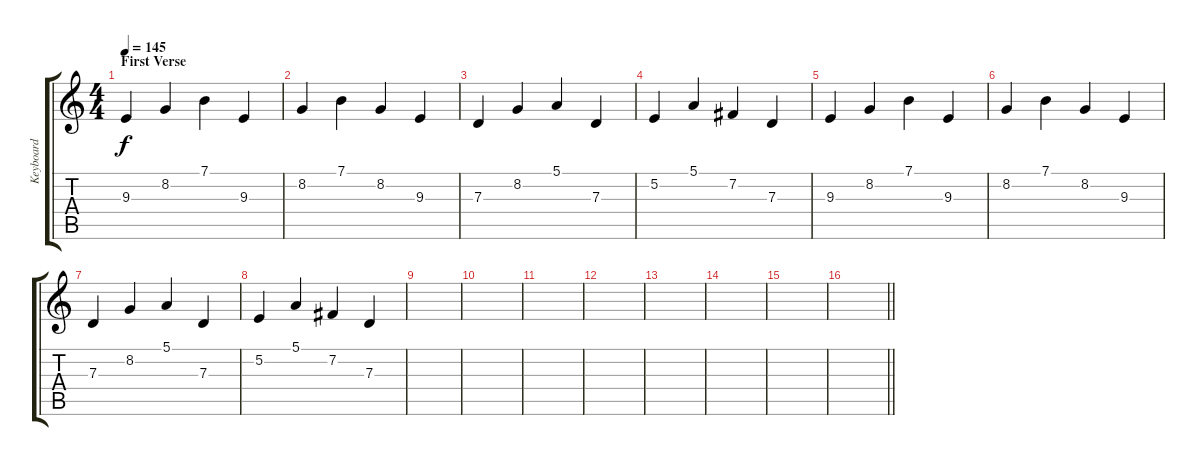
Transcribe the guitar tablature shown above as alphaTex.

\track ("Keyboard" "Keyboard") {instrument electricpiano1}
\staff {score tabs}
\tuning (E4 B3 G3 D3 A2 E2) {hide}
\ts (4 4)
\section ("" "First Verse")
\tempo 145
\clef g2
\ks c
9.3.4{dy f} 8.2.4 7.1.4 9.3.4 |
8.2.4 7.1.4 8.2.4 9.3.4 |
7.3.4 8.2.4 5.1.4 7.3.4 |
5.2.4 5.1.4 7.2.4 7.3.4 |
9.3.4 8.2.4 7.1.4 9.3.4 |
8.2.4 7.1.4 8.2.4 9.3.4 |
7.3.4 8.2.4 5.1.4 7.3.4 |
5.2.4 5.1.4 7.2.4 7.3.4 |
|
|
|
|
|
|
|
\barLineRight lightlight
